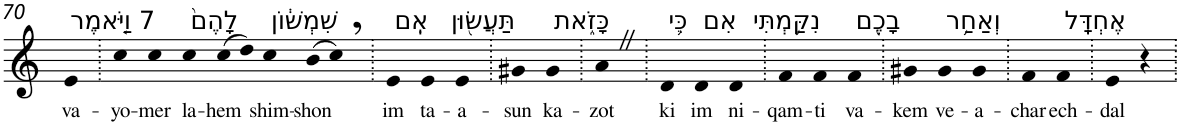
**kern	**text
*part1	*part1
*staff1	*staff1
*I"Piano	*
*I'Pno	*
!!LO:PB:g=z
*clefG2	*
*k[]	*
=70	=70
!LO:TX:a:t=7 וַיֹּ֤אמֶר	!
!	!LO:LY:b
4e	va-
=71.	=71.
!	!LO:LY:b
4cc	-yo-
!	!LO:LY:b
4cc	-mer
!LO:TX:a:t=לָהֶם֙	!
!	!LO:LY:b
4cc	la-
!	!LO:LY:b
(>8cc	-hem
8dd)	.
!LO:TX:a:t=שִׁמְשׁ֔וֹן	!
!	!LO:LY:b
4cc	shim-
!	!LO:LY:b
(>8b	-shon
8cc,)	.
=72.	=72.
!LO:TX:a:t=אִֽם	!
!	!LO:LY:b
4e	im
!LO:TX:a:t=תַּעֲשׂ֖וּן	!
!	!LO:LY:b
4e	ta-
!	!LO:LY:b
4e	-a-
=73.	=73.
!	!LO:LY:b
4g#X	-sun
!LO:TX:a:t=כָּזֹ֑את	!
!	!LO:LY:b
4g#	ka-
=74.	=74.
!	!LO:LY:b
4aZ	-zot
=75.	=75.
!LO:TX:a:t=כִּ֛י	!
!	!LO:LY:b
4d	ki
!LO:TX:a:t=אִם	!
!	!LO:LY:b
4d	im
!LO:TX:a:t=נִקַּ֥מְתִּי	!
!	!LO:LY:b
4d	ni-
=76.	=76.
!	!LO:LY:b
4f	-qam-
!	!LO:LY:b
4f	-ti
!LO:TX:a:t=בָכֶ֖ם	!
!	!LO:LY:b
4f	va-
=77.	=77.
!	!LO:LY:b
4g#X	-kem
!LO:TX:a:t=וְאַחַ֥ר	!
!	!LO:LY:b
4g#	ve-
!	!LO:LY:b
4g#	-a-
=78.	=78.
!	!LO:LY:b
4f	-char
!LO:TX:a:t=אֶחְדָּֽל	!
!	!LO:LY:b
4f	ech-
=79.	=79.
!	!LO:LY:b
4e	-dal
4r	.
=.	=.
*-	*-
